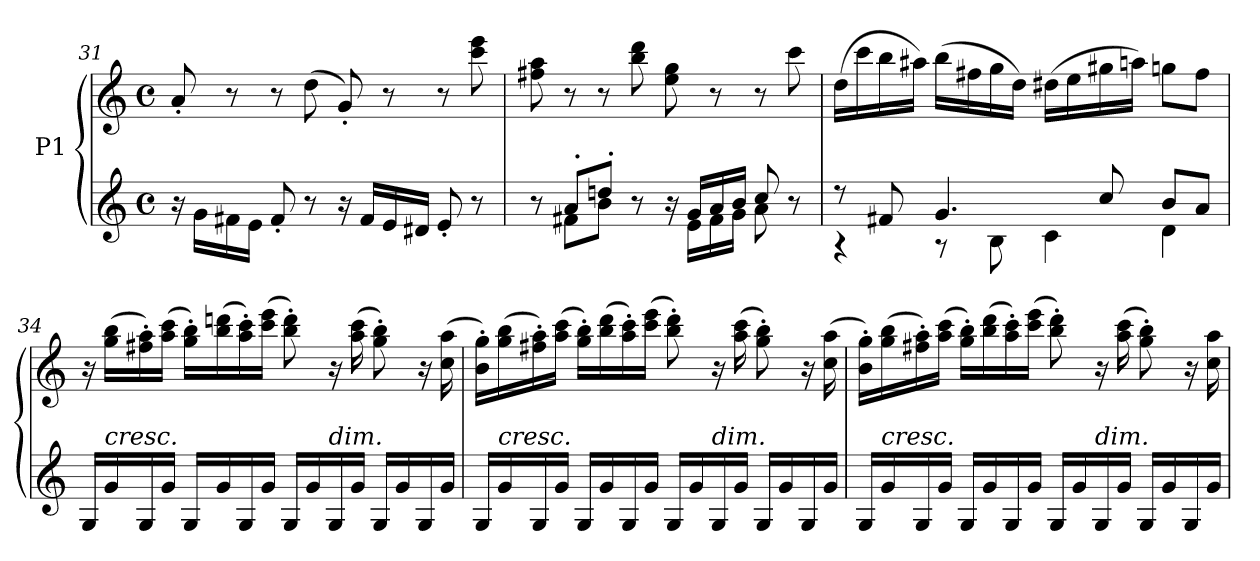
**kern	**kern
*part1	*part1
*staff2	*staff1
*I"P1	*
*clefG2	*clefG2
*k[]	*k[]
*M4/4	*M4/4
*met(c)	*met(c)
=31	=31
16r	8a'/
16g\LL	.
16f#X\	8r
16e\JJ	.
8f#'/	8r
8r	(8dd\
16r	8g'/)
16f#/LL	.
16e/	8r
16d#X/JJ	.
8e'/	8r
8r	8ccc\ 8eee\
=32	=32
*^	*
8r	8ryy	8ff#X\ 8aa\
8a'/L	8f#X\L	8r
8ddn'/J	8b\J	8r
8r	8.ryy	8bb\ 8ddd\
16r	.	8ee\ 8gg\
16g/LL	16e\LL	.
16a/	16f#\	8r
16b/JJ	16g\JJ	.
8cc/	8a\	8r
8r	8ryy	8ccc\
!!LO:LB:g=z
=33	=33	=33
8r	4r	(16dd\LL
.	.	16ccc\
8f#X/	.	16bb\
.	.	16aa#X\JJ)
4.g/	8r	(16bb\LL
.	.	16ff#X\
.	8B\	16gg\
.	.	16dd\JJ)
.	4c\	(16dd#X\LL
.	.	16ee\
8cc/	.	16gg#X\
.	.	16aan\JJ)
8b/L	4d\	8ggn\L
8a/J	.	8ff#\J
*v	*v	*
=34	=34
16G/LL	16r
!LO:TX:a:i:t=cresc.	!
16g/	(16gg\ 16bb\LL
16G/	16ff#X\' 16aa\')
16g/JJ	(16aa\ 16ccc\JJ
16G/LL	16gg\' 16bb\'LL)
16g/	(16bb\ 16dddn\
16G/	16aa\' 16ccc\')
16g/JJ	(16ccc\ 16eee\JJ
16G/LL	8bb\' 8ddd\')
16g/	.
!LO:TX:a:i:t=dim.	!
16G/	16r
16g/JJ	(16aa\ 16ccc\
16G/LL	8gg\' 8bb\')
16g/	.
16G/	16r
16g/JJ	(16cc\ 16aa\
!!LO:PB:g=z
=35	=35
16G/LL	16b\' 16gg\'LL)
!LO:TX:a:i:t=cresc.	!
16g/	(16gg\ 16bb\
16G/	16ff#X\' 16aa\')
16g/JJ	(16aa\ 16ccc\JJ
16G/LL	16gg\' 16bb\'LL)
16g/	(16bb\ 16ddd\
16G/	16aa\' 16ccc\')
16g/JJ	(16ccc\ 16eee\JJ
16G/LL	8bb\' 8ddd\')
16g/	.
!LO:TX:a:i:t=dim.	!
16G/	16r
16g/JJ	(16aa\ 16ccc\
16G/LL	8gg\' 8bb\')
16g/	.
16G/	16r
16g/JJ	(16cc\ 16aa\
=36	=36
16G/LL	16b\' 16gg\'LL)
!LO:TX:a:i:t=cresc.	!
16g/	(16gg\ 16bb\
16G/	16ff#X\' 16aa\')
16g/JJ	(16aa\ 16ccc\JJ
16G/LL	16gg\' 16bb\'LL)
16g/	(16bb\ 16ddd\
16G/	16aa\' 16ccc\')
16g/JJ	(16ccc\ 16eee\JJ
16G/LL	8bb\' 8ddd\')
16g/	.
!LO:TX:a:i:t=dim.	!
16G/	16r
16g/JJ	(16aa\ 16ccc\
16G/LL	8gg\' 8bb\')
16g/	.
16G/	16r
16g/JJ	16cc\ 16aa\
=	=
*-	*-
